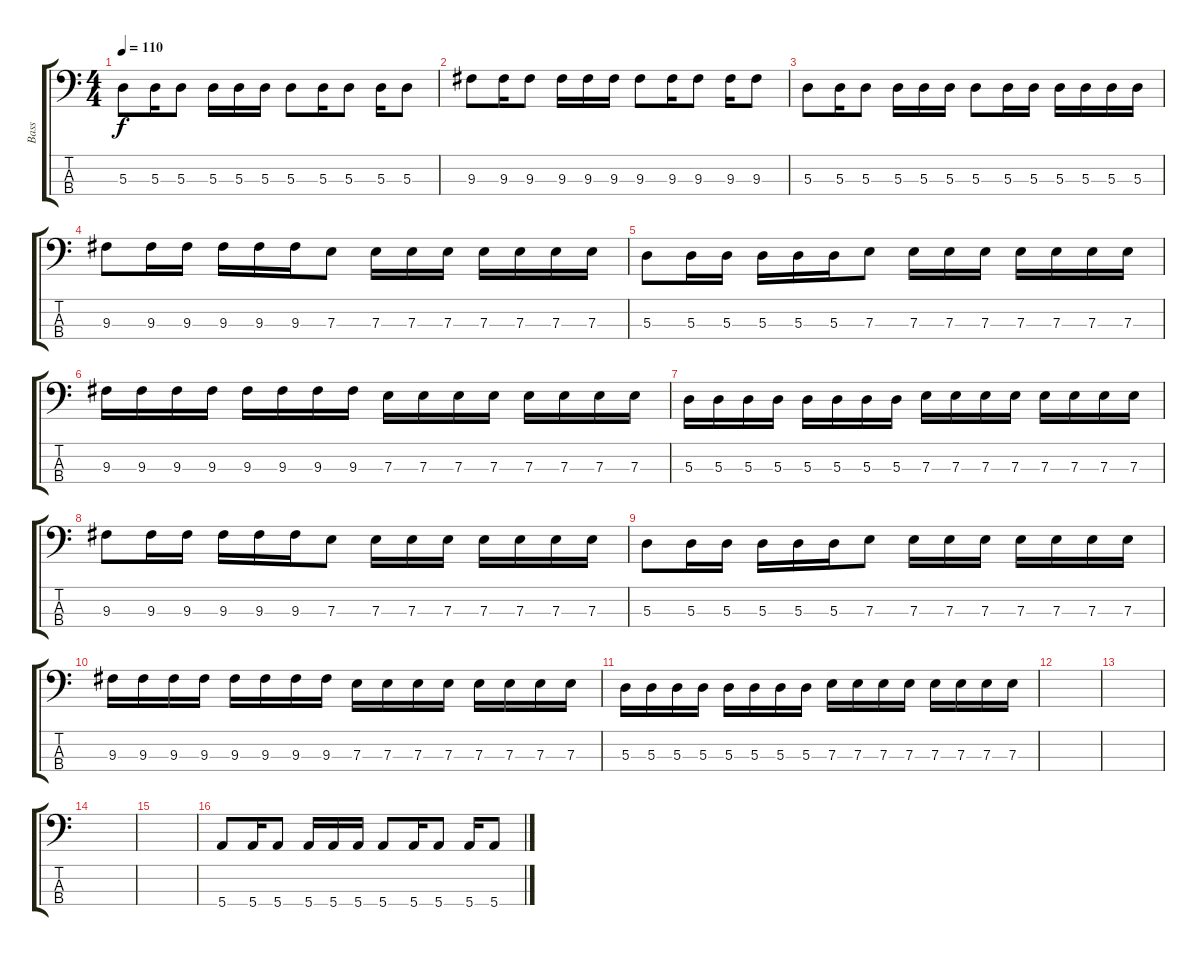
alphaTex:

\track ("Bass" "Bass") {instrument electricbassfinger}
\staff {score tabs}
\tuning (G2 D2 A1 E1) {hide}
\ts (4 4)
\tempo 110
\clef f4
\ks c
5.3.8{dy f} 5.3.16 5.3.8 5.3.16 5.3.16 5.3.16 5.3.8 5.3.16 5.3.8 5.3.16 5.3.8 |
9.3.8 9.3.16 9.3.8 9.3.16 9.3.16 9.3.16 9.3.8 9.3.16 9.3.8 9.3.16 9.3.8 |
5.3.8 5.3.16 5.3.8 5.3.16 5.3.16 5.3.16 5.3.8 5.3.16 5.3.16 5.3.16 5.3.16 5.3.16 5.3.16 |
9.3.8 9.3.16 9.3.16 9.3.16 9.3.16 9.3.16 7.3.8 7.3.16 7.3.16 7.3.16 7.3.16 7.3.16 7.3.16 7.3.16 |
5.3.8 5.3.16 5.3.16 5.3.16 5.3.16 5.3.16 7.3.8 7.3.16 7.3.16 7.3.16 7.3.16 7.3.16 7.3.16 7.3.16 |
9.3.16 9.3.16 9.3.16 9.3.16 9.3.16 9.3.16 9.3.16 9.3.16 7.3.16 7.3.16 7.3.16 7.3.16 7.3.16 7.3.16 7.3.16 7.3.16 |
5.3.16 5.3.16 5.3.16 5.3.16 5.3.16 5.3.16 5.3.16 5.3.16 7.3.16 7.3.16 7.3.16 7.3.16 7.3.16 7.3.16 7.3.16 7.3.16 |
9.3.8 9.3.16 9.3.16 9.3.16 9.3.16 9.3.16 7.3.8 7.3.16 7.3.16 7.3.16 7.3.16 7.3.16 7.3.16 7.3.16 |
5.3.8 5.3.16 5.3.16 5.3.16 5.3.16 5.3.16 7.3.8 7.3.16 7.3.16 7.3.16 7.3.16 7.3.16 7.3.16 7.3.16 |
9.3.16 9.3.16 9.3.16 9.3.16 9.3.16 9.3.16 9.3.16 9.3.16 7.3.16 7.3.16 7.3.16 7.3.16 7.3.16 7.3.16 7.3.16 7.3.16 |
5.3.16 5.3.16 5.3.16 5.3.16 5.3.16 5.3.16 5.3.16 5.3.16 7.3.16 7.3.16 7.3.16 7.3.16 7.3.16 7.3.16 7.3.16 7.3.16 |
|
|
|
|
5.4.8 5.4.16 5.4.8 5.4.16 5.4.16 5.4.16 5.4.8 5.4.16 5.4.8 5.4.16 5.4.8
